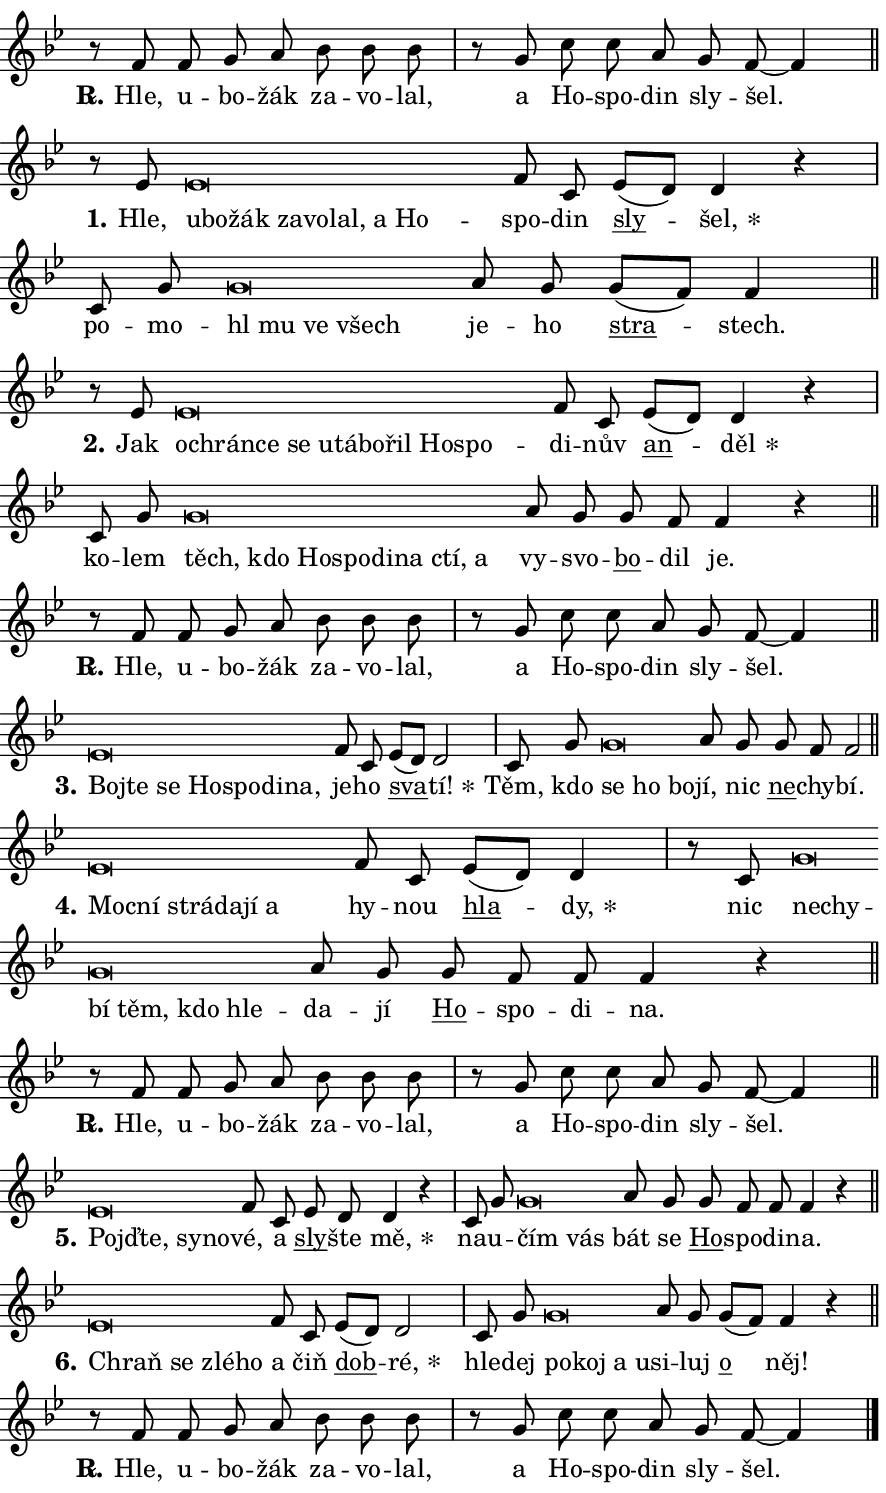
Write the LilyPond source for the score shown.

\version "2.24.0"
\header { tagline = "" }
\paper {
  indent = 0\cm
  top-margin = 0\cm
  right-margin = 0.13\cm % to fit lyric hyphens
  bottom-margin = 0\cm
  left-margin = 0\cm
  paper-width = 15\cm
  page-breaking = #ly:one-page-breaking
  system-system-spacing.basic-distance = #11
  score-system-spacing.basic-distance = #11
  ragged-last = ##f
}


%% Author: Thomas Morley
%% https://lists.gnu.org/archive/html/lilypond-user/2020-05/msg00002.html
#(define (line-position grob)
"Returns position of @var[grob} in current system:
   @code{'start}, if at first time-step
   @code{'end}, if at last time-step
   @code{'middle} otherwise
"
  (let* ((col (ly:item-get-column grob))
         (ln (ly:grob-object col 'left-neighbor))
         (rn (ly:grob-object col 'right-neighbor))
         (col-to-check-left (if (ly:grob? ln) ln col))
         (col-to-check-right (if (ly:grob? rn) rn col))
         (break-dir-left
           (and
             (ly:grob-property col-to-check-left 'non-musical #f)
             (ly:item-break-dir col-to-check-left)))
         (break-dir-right
           (and
             (ly:grob-property col-to-check-right 'non-musical #f)
             (ly:item-break-dir col-to-check-right))))
        (cond ((eqv? 1 break-dir-left) 'start)
              ((eqv? -1 break-dir-right) 'end)
              (else 'middle))))

#(define (tranparent-at-line-position vctor)
  (lambda (grob)
  "Relying on @code{line-position} select the relevant enry from @var{vctor}.
Used to determine transparency,"
    (case (line-position grob)
      ((end) (not (vector-ref vctor 0)))
      ((middle) (not (vector-ref vctor 1)))
      ((start) (not (vector-ref vctor 2))))))

noteHeadBreakVisibility =
#(define-music-function (break-visibility)(vector?)
"Makes @code{NoteHead}s transparent relying on @var{break-visibility}"
#{
  \override NoteHead.transparent =
    #(tranparent-at-line-position break-visibility)
#})

#(define delete-ledgers-for-transparent-note-heads
  (lambda (grob)
    "Reads whether a @code{NoteHead} is transparent.
If so this @code{NoteHead} is removed from @code{'note-heads} from
@var{grob}, which is supposed to be @code{LedgerLineSpanner}.
As a result ledgers are not printed for this @code{NoteHead}"
    (let* ((nhds-array (ly:grob-object grob 'note-heads))
           (nhds-list
             (if (ly:grob-array? nhds-array)
                 (ly:grob-array->list nhds-array)
                 '()))
           ;; Relies on the transparent-property being done before
           ;; Staff.LedgerLineSpanner.after-line-breaking is executed.
           ;; This is fragile ...
           (to-keep
             (remove
               (lambda (nhd)
                 (ly:grob-property nhd 'transparent #f))
               nhds-list)))
      ;; TODO find a better method to iterate over grob-arrays, similiar
      ;; to filter/remove etc for lists
      ;; For now rebuilt from scratch
      (set! (ly:grob-object grob 'note-heads)  '())
      (for-each
        (lambda (nhd)
          (ly:pointer-group-interface::add-grob grob 'note-heads nhd))
        to-keep))))

squashNotes = {
  \override NoteHead.X-extent = #'(-0.2 . 0.2)
  \override NoteHead.Y-extent = #'(-0.75 . 0)
  \override NoteHead.stencil =
    #(lambda (grob)
       (let ((pos (ly:grob-property grob 'staff-position)))
         (begin
           (if (< pos -7) (display "ERROR: Lower brevis then expected\n") (display ""))
           (if (<= pos -6) ly:text-interface::print ly:note-head::print))))
}
unSquashNotes = {
  \revert NoteHead.X-extent
  \revert NoteHead.Y-extent
  \revert NoteHead.stencil
}

hideNotes = \noteHeadBreakVisibility #begin-of-line-visible
unHideNotes = \noteHeadBreakVisibility #all-visible

% work-around for resetting accidentals
% https://lilypond.org/doc/v2.23/Documentation/notation/displaying-rhythms#unmetered-music
cadenzaMeasure = {
  \cadenzaOff
  \partial 1024 s1024
  \cadenzaOn
}

#(define-markup-command (accent layout props text) (markup?)
  "Underline accented syllable"
  (interpret-markup layout props
    #{\markup \override #'(offset . 4.3) \underline { #text }#}))

responsum = \markup \concat {
  "R" \hspace #-1.05 \path #0.1 #'((moveto 0 0.07) (lineto 0.9 0.8)) \hspace #0.05 "."
}

spaceSize = #0.6828661417322834 % exact space size for TeX Gyre Schola

\layout {
  \context {
    \Staff
    \remove "Time_signature_engraver"
    \override LedgerLineSpanner.after-line-breaking = #delete-ledgers-for-transparent-note-heads
  }
  \context {
    \Lyrics {
      \override LyricSpace.minimum-distance = \spaceSize
      \override LyricText.font-name = #"TeX Gyre Schola"
      \override LyricText.font-size = 1
      \override StanzaNumber.font-name = #"TeX Gyre Schola Bold"
      \override StanzaNumber.font-size = 1
    }
  }
  \context {
    \Score 
    \override NoteHead.text =
      #(lambda (grob) 
        (let ((pos (ly:grob-property grob 'staff-position)))
          #{\markup {
            \combine
              \halign #-0.55 \raise #(if (= pos -6) 0 0.5) \override #'(thickness . 2) \draw-line #'(3.2 . 0)
              \musicglyph "noteheads.sM1"
          }#}))
  }
}

% magnetic-lyrics.ily
%
%   written by
%     Jean Abou Samra <jean@abou-samra.fr>
%     Werner Lemberg <wl@gnu.org>
%
%   adapted by
%     Jiri Hon <jiri.hon@gmail.com>
%
% Version 2022-Apr-15

% https://www.mail-archive.com/lilypond-user@gnu.org/msg149350.html

#(define (Left_hyphen_pointer_engraver context)
   "Collect syllable-hyphen-syllable occurrences in lyrics and store
them in properties.  This engraver only looks to the left.  For
example, if the lyrics input is @code{foo -- bar}, it does the
following.

@itemize @bullet
@item
Set the @code{text} property of the @code{LyricHyphen} grob between
@q{foo} and @q{bar} to @code{foo}.

@item
Set the @code{left-hyphen} property of the @code{LyricText} grob with
text @q{foo} to the @code{LyricHyphen} grob between @q{foo} and
@q{bar}.
@end itemize

Use this auxiliary engraver in combination with the
@code{lyric-@/text::@/apply-@/magnetic-@/offset!} hook."
   (let ((hyphen #f)
         (text #f))
     (make-engraver
      (acknowledgers
       ((lyric-syllable-interface engraver grob source-engraver)
        (set! text grob)))
      (end-acknowledgers
       ((lyric-hyphen-interface engraver grob source-engraver)
        ;(when (not (grob::has-interface grob 'lyric-space-interface))
          (set! hyphen grob)));)
      ((stop-translation-timestep engraver)
       (when (and text hyphen)
         (ly:grob-set-object! text 'left-hyphen hyphen))
       (set! text #f)
       (set! hyphen #f)))))

#(define (lyric-text::apply-magnetic-offset! grob)
   "If the space between two syllables is less than the value in
property @code{LyricText@/.details@/.squash-threshold}, move the right
syllable to the left so that it gets concatenated with the left
syllable.

Use this function as a hook for
@code{LyricText@/.after-@/line-@/breaking} if the
@code{Left_@/hyphen_@/pointer_@/engraver} is active."
   (let ((hyphen (ly:grob-object grob 'left-hyphen #f)))
     (when hyphen
       (let ((left-text (ly:spanner-bound hyphen LEFT)))
         (when (grob::has-interface left-text 'lyric-syllable-interface)
           (let* ((common (ly:grob-common-refpoint grob left-text X))
                  (this-x-ext (ly:grob-extent grob common X))
                  (left-x-ext
                   (begin
                     ;; Trigger magnetism for left-text.
                     (ly:grob-property left-text 'after-line-breaking)
                     (ly:grob-extent left-text common X)))
                  ;; `delta` is the gap width between two syllables.
                  (delta (- (interval-start this-x-ext)
                            (interval-end left-x-ext)))
                  (details (ly:grob-property grob 'details))
                  (threshold (assoc-get 'squash-threshold details 0.2)))
             (when (< delta threshold)
               (let* (;; We have to manipulate the input text so that
                      ;; ligatures crossing syllable boundaries are not
                      ;; disabled.  For languages based on the Latin
                      ;; script this is essentially a beautification.
                      ;; However, for non-Western scripts it can be a
                      ;; necessity.
                      (lt (ly:grob-property left-text 'text))
                      (rt (ly:grob-property grob 'text))
                      (is-space (grob::has-interface hyphen 'lyric-space-interface))
                      (space (if is-space " " ""))
                      (extra-delta (if is-space spaceSize 0))
                      ;; Append new syllable.
                      (ltrt-space (if (and (string? lt) (string? rt))
                                (string-append lt space rt)
                                (make-concat-markup (list lt space rt))))
                      ;; Right-align `ltrt` to the right side.
                      (ltrt-space-markup (grob-interpret-markup
                               grob
                               (make-translate-markup
                                (cons (interval-length this-x-ext) 0)
                                (make-right-align-markup ltrt-space)))))
                 (begin
                   ;; Don't print `left-text`.
                   (ly:grob-set-property! left-text 'stencil #f)
                   ;; Set text and stencil (which holds all collected
                   ;; syllables so far) and shift it to the left.
                   (ly:grob-set-property! grob 'text ltrt-space)
                   (ly:grob-set-property! grob 'stencil ltrt-space-markup)
                   (ly:grob-translate-axis! grob (- (- delta extra-delta)) X))))))))))


#(define (lyric-hyphen::displace-bounds-first grob)
   ;; Make very sure this callback isn't triggered too early.
   (let ((left (ly:spanner-bound grob LEFT))
         (right (ly:spanner-bound grob RIGHT)))
     (ly:grob-property left 'after-line-breaking)
     (ly:grob-property right 'after-line-breaking)
     (ly:lyric-hyphen::print grob)))

squashThreshold = #0.4

\layout {
  \context {
    \Lyrics
    \consists #Left_hyphen_pointer_engraver
    \override LyricText.after-line-breaking =
      #lyric-text::apply-magnetic-offset!
    \override LyricHyphen.stencil = #lyric-hyphen::displace-bounds-first
    \override LyricText.details.squash-threshold = \squashThreshold
    \override LyricHyphen.minimum-distance = 0
    \override LyricHyphen.minimum-length = \squashThreshold
  }
}

squashText = \override LyricText.details.squash-threshold = 9999
unSquashText = \override LyricText.details.squash-threshold = \squashThreshold

leftText = \override LyricText.self-alignment-X = #LEFT
unLeftText = \revert LyricText.self-alignment-X

starOffset = #(lambda (grob) 
                (let ((x_offset (ly:self-alignment-interface::aligned-on-x-parent grob)))
                  (if (= x_offset 0) 0 (+ x_offset 1.2))))

star = #(define-music-function (syllable)(string?)
"Append star separator at the end of a syllable"
#{
  \once \override LyricText.X-offset = #starOffset
  \lyricmode { \markup {
    #syllable
    \override #'((font-name . "TeX Gyre Schola Bold")) \hspace #0.2 \lower #0.65 \larger "*"
  } }
#})

starAccent = #(define-music-function (syllable)(string?)
"Append star separator at the end of a syllable and make accent"
#{
  \once \override LyricText.X-offset = #starOffset
  \lyricmode { \markup {
    \accent #syllable
    \override #'((font-name . "TeX Gyre Schola Bold")) \hspace #0.2 \lower #0.65 \larger "*"
  } }
#})

breath = #(define-music-function (syllable)(string?)
"Append breathing indicator at the end of a syllable"
#{
  \lyricmode { \markup { #syllable "+" } }
#})

optionalBreath = #(define-music-function (syllable)(string?)
"Append optional breathing indicator at the end of a syllable"
#{
  \lyricmode { \markup { #syllable "(+)" } }
#})


\score {
    <<
        \new Voice = "melody" { \cadenzaOn \key bes \major \relative { r8 f' f g a bes bes bes \cadenzaMeasure \bar "|" r g c c a g f~ f4 \cadenzaMeasure \bar "||" \break } }
        \new Lyrics \lyricsto "melody" { \lyricmode { \set stanza = \responsum
Hle, u -- bo -- žák za -- vo -- lal, a Ho -- spo -- din sly -- šel. } }
    >>
    \layout {}
}

\score {
    <<
        \new Voice = "melody" { \cadenzaOn \key bes \major \relative { r8 es'8 \squashNotes es\breve*1/16 \hideNotes \breve*1/16 \bar "" \breve*1/16 \bar "" \breve*1/16 \bar "" \breve*1/16 \bar "" \breve*1/16 \bar "" \breve*1/16 \breve*1/16 \bar "" \unHideNotes \unSquashNotes f8 c \bar "" es[( d)] d4 r \cadenzaMeasure \bar "|" c8 g' \bar "" \squashNotes g\breve*1/16 \hideNotes \breve*1/16 \bar "" \breve*1/16 \breve*1/16 \bar "" \unHideNotes \unSquashNotes a8 g \bar "" g[( f)] f4 \cadenzaMeasure \bar "||" \break } }
        \new Lyrics \lyricsto "melody" { \lyricmode { \set stanza = "1."
Hle, \leftText u -- \squashText bo -- žák za -- vo -- lal, a Ho -- \unLeftText \unSquashText spo -- din \markup \accent sly -- \star šel, po -- mo -- \leftText hl \squashText mu ve všech \unLeftText \unSquashText je -- ho \markup \accent stra -- stech. } }
    >>
    \layout {}
}

\score {
    <<
        \new Voice = "melody" { \cadenzaOn \key bes \major \relative { r8 es'8 \squashNotes es\breve*1/16 \hideNotes \breve*1/16 \bar "" \breve*1/16 \bar "" \breve*1/16 \bar "" \breve*1/16 \bar "" \breve*1/16 \bar "" \breve*1/16 \bar "" \breve*1/16 \bar "" \breve*1/16 \breve*1/16 \bar "" \unHideNotes \unSquashNotes f8 c \bar "" es[( d)] d4 r \cadenzaMeasure \bar "|" c8 g' \bar "" \squashNotes g\breve*1/16 \hideNotes \breve*1/16 \bar "" \breve*1/16 \bar "" \breve*1/16 \bar "" \breve*1/16 \bar "" \breve*1/16 \bar "" \breve*1/16 \breve*1/16 \bar "" \unHideNotes \unSquashNotes a8 g \bar "" g f f4 r \cadenzaMeasure \bar "||" \break } }
        \new Lyrics \lyricsto "melody" { \lyricmode { \set stanza = "2."
Jak \leftText o -- \squashText chrán -- ce se u -- tá -- bo -- řil Ho -- spo -- \unLeftText \unSquashText di -- nův \markup \accent an -- \star děl ko -- lem \leftText těch, \squashText kdo Ho -- spo -- di -- na ctí, a \unLeftText \unSquashText vy -- svo -- \markup \accent bo -- dil je. } }
    >>
    \layout {}
}

\score {
    <<
        \new Voice = "melody" { \cadenzaOn \key bes \major \relative { r8 f' f g a bes bes bes \cadenzaMeasure \bar "|" r g c c a g f~ f4 \cadenzaMeasure \bar "||" \break } }
        \new Lyrics \lyricsto "melody" { \lyricmode { \set stanza = \responsum
Hle, u -- bo -- žák za -- vo -- lal, a Ho -- spo -- din sly -- šel. } }
    >>
    \layout {}
}

\score {
    <<
        \new Voice = "melody" { \cadenzaOn \key bes \major \relative { \squashNotes es'\breve*1/16 \hideNotes \breve*1/16 \bar "" \breve*1/16 \bar "" \breve*1/16 \bar "" \breve*1/16 \bar "" \breve*1/16 \breve*1/16 \bar "" \unHideNotes \unSquashNotes f8 c \bar "" es[( d)] d2 \cadenzaMeasure \bar "|" c8 g' \bar "" \squashNotes g\breve*1/16 \hideNotes \breve*1/16 \breve*1/16 \bar "" \unHideNotes \unSquashNotes a8 g \bar "" g f f2 \cadenzaMeasure \bar "||" \break } }
        \new Lyrics \lyricsto "melody" { \lyricmode { \set stanza = "3."
\leftText Boj -- \squashText te se Ho -- spo -- di -- na, \unLeftText \unSquashText je -- ho \markup \accent sva -- \star tí! Těm, kdo \leftText se \squashText ho bo -- \unLeftText \unSquashText jí, nic \markup \accent ne -- chy -- bí. } }
    >>
    \layout {}
}

\score {
    <<
        \new Voice = "melody" { \cadenzaOn \key bes \major \relative { \squashNotes es'\breve*1/16 \hideNotes \breve*1/16 \bar "" \breve*1/16 \bar "" \breve*1/16 \bar "" \breve*1/16 \breve*1/16 \bar "" \unHideNotes \unSquashNotes f8 c \bar "" es[( d)] d4 \cadenzaMeasure \bar "|" r8 c8 \squashNotes g'\breve*1/16 \hideNotes \breve*1/16 \bar "" \breve*1/16 \bar "" \breve*1/16 \bar "" \breve*1/16 \breve*1/16 \bar "" \unHideNotes \unSquashNotes a8 g \bar "" g f f f4 r \cadenzaMeasure \bar "||" \break } }
        \new Lyrics \lyricsto "melody" { \lyricmode { \set stanza = "4."
\leftText Moc -- \squashText ní strá -- da -- jí a \unLeftText \unSquashText hy -- nou \markup \accent hla -- \star dy, nic \leftText ne -- \squashText chy -- bí těm, kdo hle -- \unLeftText \unSquashText da -- jí \markup \accent Ho -- spo -- di -- na. } }
    >>
    \layout {}
}

\score {
    <<
        \new Voice = "melody" { \cadenzaOn \key bes \major \relative { r8 f' f g a bes bes bes \cadenzaMeasure \bar "|" r g c c a g f~ f4 \cadenzaMeasure \bar "||" \break } }
        \new Lyrics \lyricsto "melody" { \lyricmode { \set stanza = \responsum
Hle, u -- bo -- žák za -- vo -- lal, a Ho -- spo -- din sly -- šel. } }
    >>
    \layout {}
}

\score {
    <<
        \new Voice = "melody" { \cadenzaOn \key bes \major \relative { \squashNotes es'\breve*1/16 \hideNotes \breve*1/16 \bar "" \breve*1/16 \breve*1/16 \bar "" \unHideNotes \unSquashNotes f8 c \bar "" es d d4 r \cadenzaMeasure \bar "|" c8 g' \bar "" \squashNotes g\breve*1/16 \hideNotes \breve*1/16 \bar "" \unHideNotes \unSquashNotes a8 g \bar "" g f f f4 r \cadenzaMeasure \bar "||" \break } }
        \new Lyrics \lyricsto "melody" { \lyricmode { \set stanza = "5."
\leftText Pojď -- \squashText te, sy -- no -- \unLeftText \unSquashText vé, a \markup \accent sly -- šte \star mě, na -- u -- \leftText čím \squashText vás \unLeftText \unSquashText bát se \markup \accent Ho -- spo -- di -- na. } }
    >>
    \layout {}
}

\score {
    <<
        \new Voice = "melody" { \cadenzaOn \key bes \major \relative { \squashNotes es'\breve*1/16 \hideNotes \breve*1/16 \bar "" \breve*1/16 \breve*1/16 \bar "" \unHideNotes \unSquashNotes f8 c \bar "" es[( d)] d2 \cadenzaMeasure \bar "|" c8 g' \bar "" \squashNotes g\breve*1/16 \hideNotes \breve*1/16 \bar "" \breve*1/16 \breve*1/16 \bar "" \unHideNotes \unSquashNotes a8 g \bar "" g[( f)] f4 r \cadenzaMeasure \bar "||" \break } }
        \new Lyrics \lyricsto "melody" { \lyricmode { \set stanza = "6."
\leftText Chraň \squashText se zlé -- ho \unLeftText \unSquashText a čiň \markup \accent dob -- \star ré, hle -- dej \leftText po -- \squashText koj a u -- \unLeftText \unSquashText si -- luj \markup \accent o něj! } }
    >>
    \layout {}
}

\score {
    <<
        \new Voice = "melody" { \cadenzaOn \key bes \major \relative { r8 f' f g a bes bes bes \cadenzaMeasure \bar "|" r g c c a g f~ f4 \cadenzaMeasure \bar "||" \break } \bar "|." }
        \new Lyrics \lyricsto "melody" { \lyricmode { \set stanza = \responsum
Hle, u -- bo -- žák za -- vo -- lal, a Ho -- spo -- din sly -- šel. } }
    >>
    \layout {}
}
